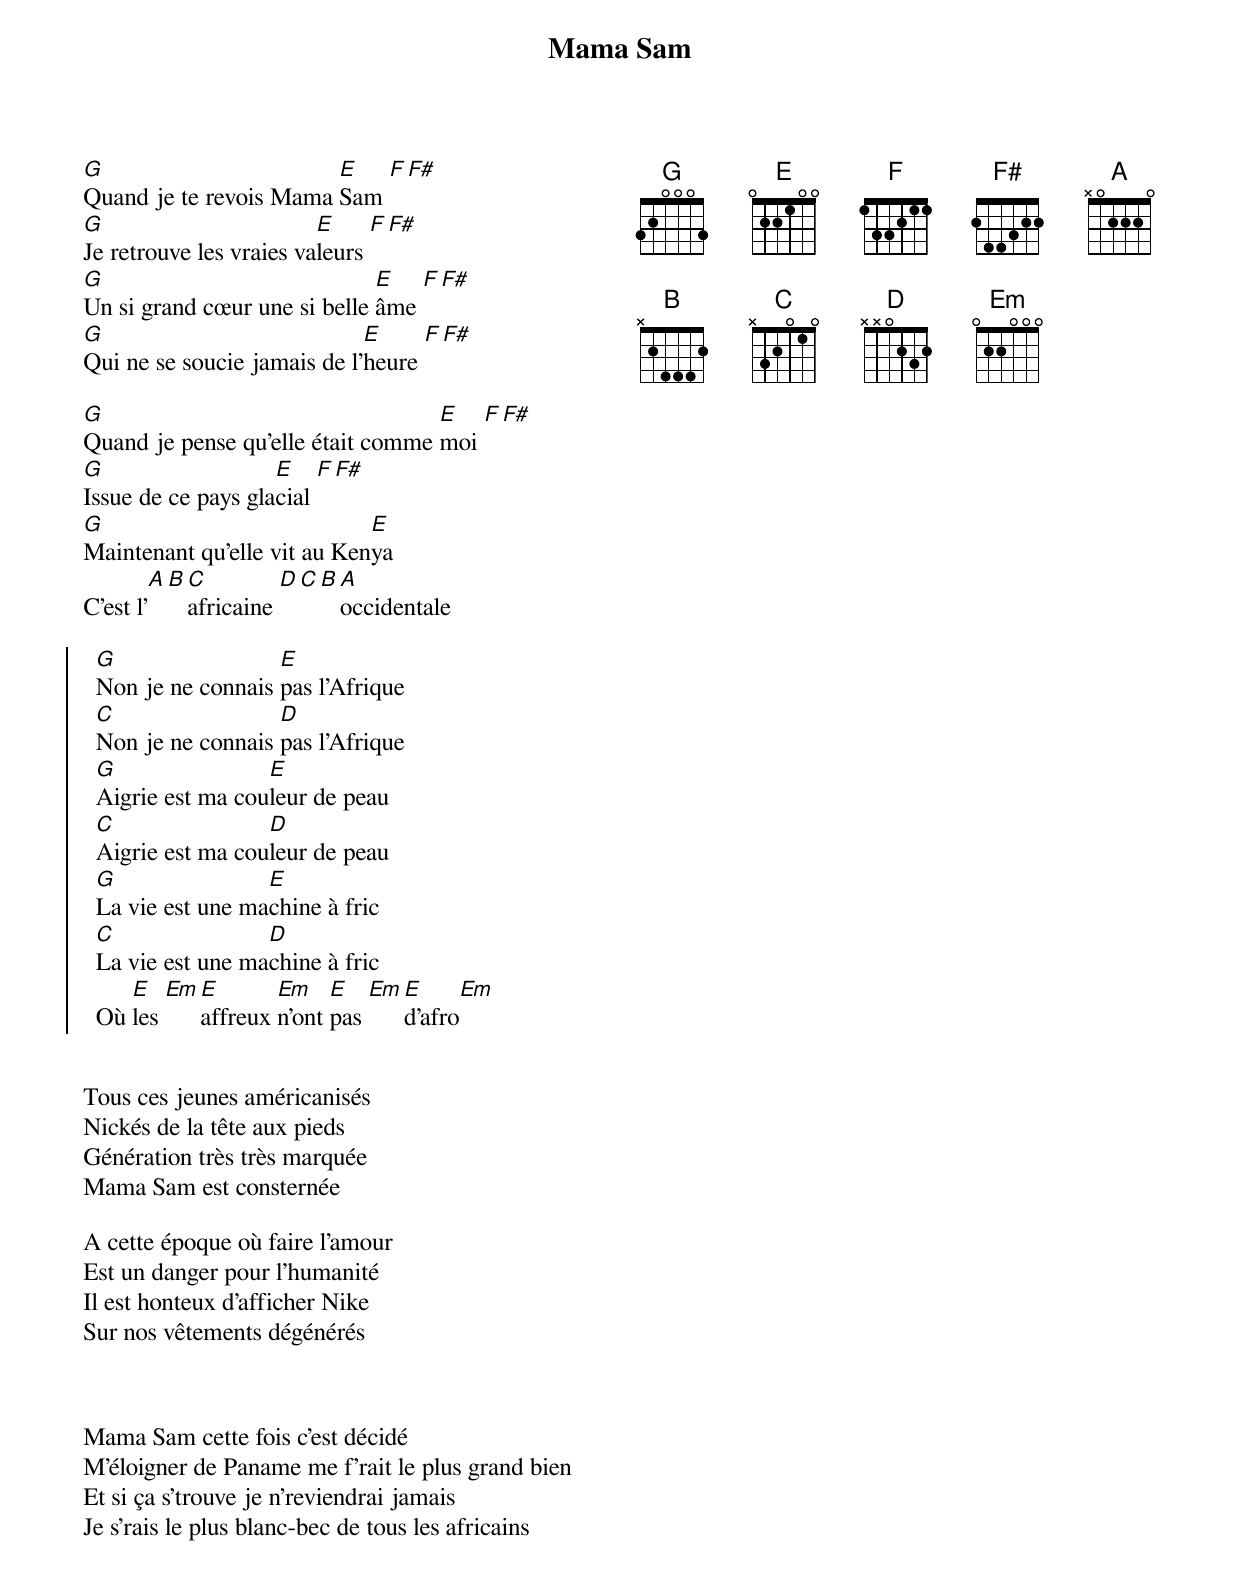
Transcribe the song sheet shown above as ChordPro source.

{title: Mama Sam}
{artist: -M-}
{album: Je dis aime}
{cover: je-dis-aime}
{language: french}
{columns: 2}
{define: G frets 3 2 0 0 0 3}
{define: E frets 0 2 2 1 0 0}
{define: F frets 1 3 3 2 1 1}
{define: A frets X 0 2 2 2 0}

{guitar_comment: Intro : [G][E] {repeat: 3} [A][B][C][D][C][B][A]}


[G]Quand je te revois Mama [E]Sam [F][F#]
[G]Je retrouve les vraies va[E]leurs [F][F#]
[G]Un si grand cœur une si belle [E]âme [F][F#]
[G]Qui ne se soucie jamais de l'[E]heure [F][F#]

[G]Quand je pense qu'elle était comme [E]moi [F][F#]
[G]Issue de ce pays gla[E]cial [F][F#]
[G]Maintenant qu'elle vit au Ken[E]ya
C'est l'[A][B][C]africaine [D][C][B][A]occidentale

{start_of_chorus}
  [G]Non je ne connais [E]pas l'Afrique
  [C]Non je ne connais [D]pas l'Afrique
  [G]Aigrie est ma cou[E]leur de peau
  [C]Aigrie est ma cou[D]leur de peau
  [G]La vie est une ma[E]chine à fric
  [C]La vie est une ma[D]chine à fric
  Où [E]les [Em][E]affreux [Em]n'ont [E]pas [Em][E]d'afro[Em]
{end_of_chorus}


Tous ces jeunes américanisés
Nickés de la tête aux pieds
Génération très très marquée
Mama Sam est consternée

A cette époque où faire l'amour
Est un danger pour l'humanité
Il est honteux d'afficher Nike
Sur nos vêtements dégénérés

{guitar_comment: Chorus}


Mama Sam cette fois c'est décidé
M'éloigner de Paname me f'rait le plus grand bien
Et si ça s'trouve je n'reviendrai jamais
Je s'rais le plus blanc-bec de tous les africains

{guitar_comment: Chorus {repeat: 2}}
